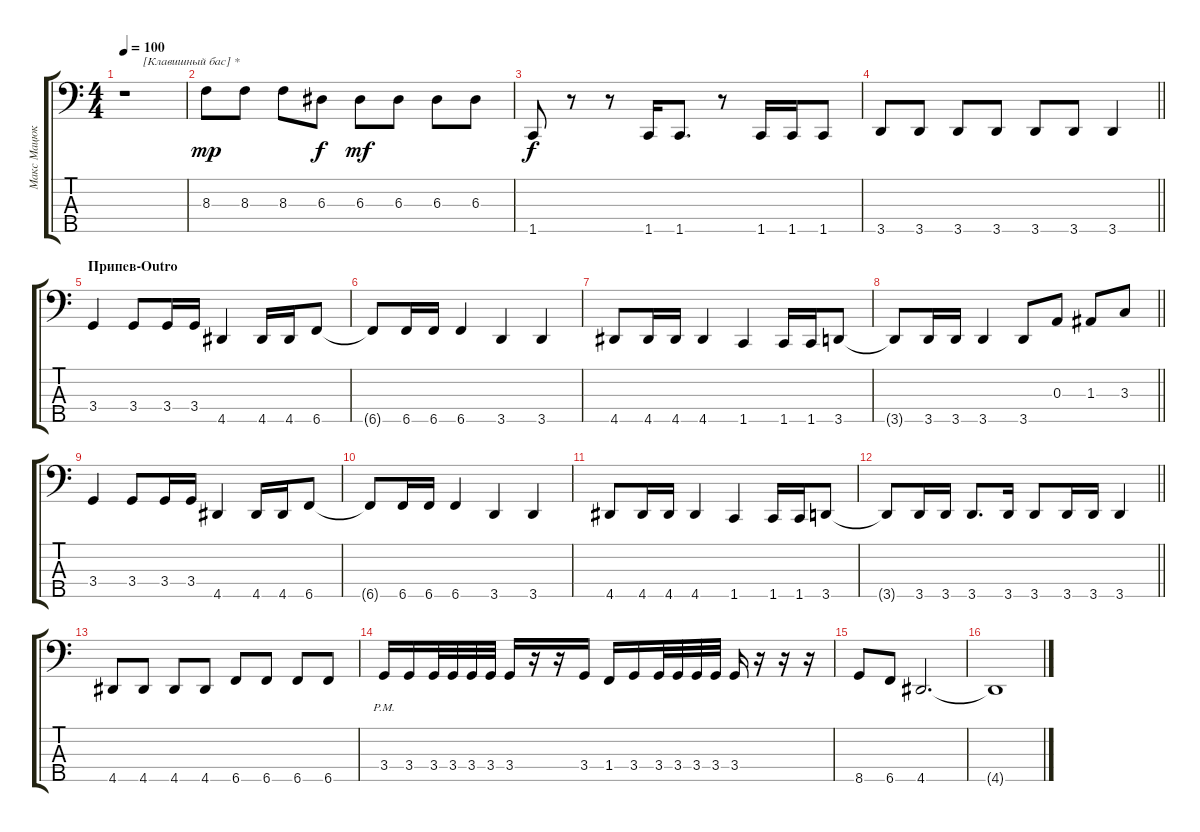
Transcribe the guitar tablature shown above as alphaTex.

\track ("Макс Мацюк" "Макс Мацюк") {instrument electricbassfinger}
\staff {score tabs}
\tuning (G2 D2 A1 E1 B0) {hide}
\ts (4 4)
\tempo 100
\clef f4
\ks c
r.1{txt "      [Клавишный бас] *" dy f instrument brightacousticpiano} |
8.3.8{dy mp} 8.3.8 8.3.8 6.3.8{dy f} 6.3.8{dy mf} 6.3.8 6.3.8 6.3.8 |
1.5.8{dy f instrument electricbassfinger} r.8 r.8 1.5.16 1.5.8{d} r.8 1.5.16 1.5.16 1.5.8 |
\barLineRight lightlight
3.5.8 3.5.8 3.5.8 3.5.8 3.5.8 3.5.8 3.5.4 |
\section ("" "Припев-Outro")
3.4.4 3.4.8 3.4.16 3.4.16 4.5.4 4.5.16 4.5.16 6.5.8 |
6.5{t}.8 6.5.16 6.5.16 6.5.4 3.5.4 3.5.4 |
4.5.8 4.5.16 4.5.16 4.5.4 1.5.4 1.5.16 1.5.16 3.5.8 |
\barLineRight lightlight
3.5{t}.8 3.5.16 3.5.16 3.5.4 3.5.8 0.3.8 1.3.8 3.3.8 |
3.4.4 3.4.8 3.4.16 3.4.16 4.5.4 4.5.16 4.5.16 6.5.8 |
6.5{t}.8 6.5.16 6.5.16 6.5.4 3.5.4 3.5.4 |
4.5.8 4.5.16 4.5.16 4.5.4 1.5.4 1.5.16 1.5.16 3.5.8 |
\barLineRight lightlight
3.5{t}.8 3.5.16 3.5.16 3.5.8{d} 3.5.16 3.5.8 3.5.16 3.5.16 3.5.4 |
4.5.8 4.5.8 4.5.8 4.5.8 6.5.8 6.5.8 6.5.8 6.5.8 |
3.4{pm}.16 3.4.16 3.4.32 3.4.32 3.4.32 3.4.32 3.4.16 r.16 r.16 3.4.16 1.4.16 3.4.16 3.4.32 3.4.32 3.4.32 3.4.32 3.4.16 r.16 r.16 r.16 |
8.5.8 6.5.8 4.5.2{d volume 4} |
4.5{t}.1
